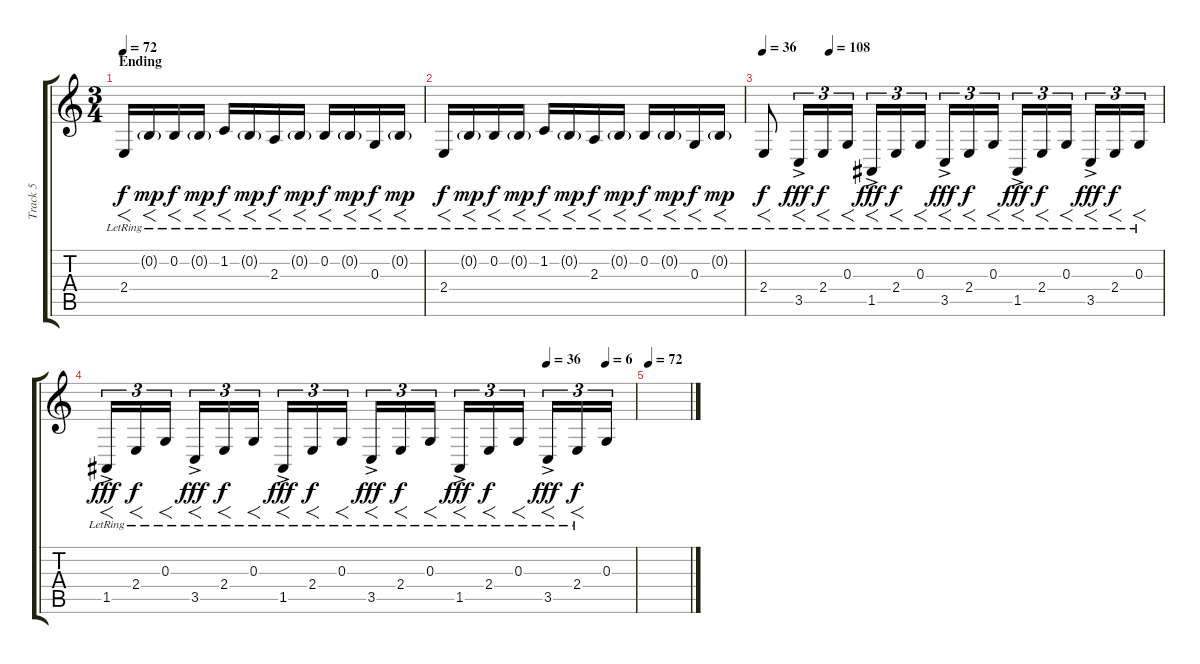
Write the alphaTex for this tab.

\track ("Track 5" "Track 5") {instrument violin}
\staff {score tabs}
\tuning (E4 B3 G3 D3 A2 E2) {hide}
\ts (3 4)
\section ("" "Ending")
\tempo 72
\clef g2
\ks c
2.4{lr}.16{f dy f volume 10 instrument electricgrandpiano} 0.2{g lr}.16{f dy mp} 0.2{lr}.16{f dy f} 0.2{g lr}.16{f dy mp} 1.2{lr}.16{f dy f} 0.2{g lr}.16{f dy mp} 2.3{lr}.16{f dy f} 0.2{g lr}.16{f dy mp} 0.2{lr}.16{f dy f} 0.2{g lr}.16{f dy mp} 0.3{lr}.16{f dy f} 0.2{g lr}.16{f dy mp} |
2.4{lr}.16{f dy f} 0.2{g lr}.16{f dy mp} 0.2{lr}.16{f dy f} 0.2{g lr}.16{f dy mp} 1.2{lr}.16{f dy f} 0.2{g lr}.16{f dy mp} 2.3{lr}.16{f dy f} 0.2{g lr}.16{f dy mp} 0.2{lr}.16{f dy f} 0.2{g lr}.16{f dy mp} 0.3{lr}.16{f dy f} 0.2{g lr}.16{f dy mp} |
\tempo 36
\tempo (108 0.16666666666666666)
2.4{lr}.8{f dy f volume 13} 3.5{ac lr}.16{f tu (3 2) dy fff volume 16} 2.4{lr}.16{f tu (3 2) dy f} 0.3{lr}.16{f tu (3 2)} 1.5{ac lr}.16{f tu (3 2) dy fff} 2.4{lr}.16{f tu (3 2) dy f} 0.3{lr}.16{f tu (3 2)} 3.5{ac lr}.16{f tu (3 2) dy fff} 2.4{lr}.16{f tu (3 2) dy f} 0.3{lr}.16{f tu (3 2)} 1.5{ac lr}.16{f tu (3 2) dy fff} 2.4{lr}.16{f tu (3 2) dy f} 0.3{lr}.16{f tu (3 2)} 3.5{ac lr}.16{f tu (3 2) dy fff} 2.4{lr}.16{f tu (3 2) dy f} 0.3{lr}.16{f tu (3 2)} |
\tempo (36 0.8333333333333334)
\tempo (6 0.9444444444444444)
1.5{ac lr}.16{f tu (3 2) dy fff} 2.4{lr}.16{f tu (3 2) dy f} 0.3{lr}.16{f tu (3 2)} 3.5{ac lr}.16{f tu (3 2) dy fff} 2.4{lr}.16{f tu (3 2) dy f} 0.3{lr}.16{f tu (3 2)} 1.5{ac lr}.16{f tu (3 2) dy fff} 2.4{lr}.16{f tu (3 2) dy f} 0.3{lr}.16{f tu (3 2)} 3.5{ac lr}.16{f tu (3 2) dy fff} 2.4{lr}.16{f tu (3 2) dy f} 0.3{lr}.16{f tu (3 2)} 1.5{ac lr}.16{f tu (3 2) dy fff} 2.4{lr}.16{f tu (3 2) dy f} 0.3{lr}.16{f tu (3 2)} 3.5{ac lr}.16{f tu (3 2) dy fff} 2.4{lr}.16{f tu (3 2) dy f} 0.3.16{tu (3 2)} |
\tempo 72
